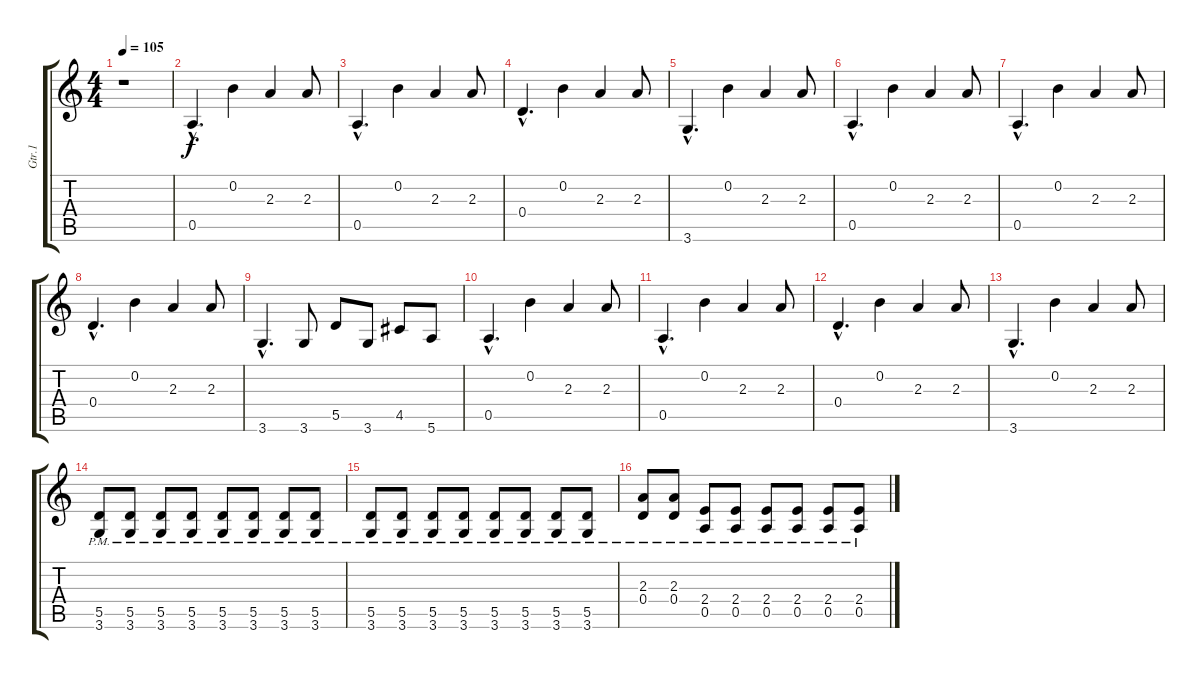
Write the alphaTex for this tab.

\track ("Gtr.1" "Gtr.1") {instrument overdrivenguitar}
\staff {score tabs}
\tuning (E4 B3 G3 D3 A2 E2) {hide}
\ts (4 4)
\tempo 105
\clef g2
\ks c
r.1{dy f} |
0.5{hac}.4{d} 0.2.4 2.3.4 2.3.8 |
0.5{hac}.4{d} 0.2.4 2.3.4 2.3.8 |
0.4{hac}.4{d} 0.2.4 2.3.4 2.3.8 |
3.6{hac}.4{d} 0.2.4 2.3.4 2.3.8 |
0.5{hac}.4{d} 0.2.4 2.3.4 2.3.8 |
0.5{hac}.4{d} 0.2.4 2.3.4 2.3.8 |
0.4{hac}.4{d} 0.2.4 2.3.4 2.3.8 |
3.6{hac}.4{d} 3.6.8 5.5.8 3.6.8 4.5.8 5.6.8 |
0.5{hac}.4{d} 0.2.4 2.3.4 2.3.8 |
0.5{hac}.4{d} 0.2.4 2.3.4 2.3.8 |
0.4{hac}.4{d} 0.2.4 2.3.4 2.3.8 |
3.6{hac}.4{d} 0.2.4 2.3.4 2.3.8 |
(5.5{pm} 3.6{pm}).8 (5.5{pm} 3.6{pm}).8 (5.5{pm} 3.6{pm}).8 (5.5{pm} 3.6{pm}).8 (5.5{pm} 3.6{pm}).8 (5.5{pm} 3.6{pm}).8 (5.5{pm} 3.6{pm}).8 (5.5{pm} 3.6{pm}).8 |
(5.5{pm} 3.6{pm}).8 (5.5{pm} 3.6{pm}).8 (5.5{pm} 3.6{pm}).8 (5.5{pm} 3.6{pm}).8 (5.5{pm} 3.6{pm}).8 (5.5{pm} 3.6{pm}).8 (5.5{pm} 3.6{pm}).8 (5.5{pm} 3.6{pm}).8 |
(2.3{pm} 0.4{pm}).8 (2.3{pm} 0.4{pm}).8 (2.4{pm} 0.5{pm}).8 (2.4{pm} 0.5{pm}).8 (2.4{pm} 0.5{pm}).8 (2.4{pm} 0.5{pm}).8 (2.4{pm} 0.5{pm}).8 (2.4{pm} 0.5{pm}).8
